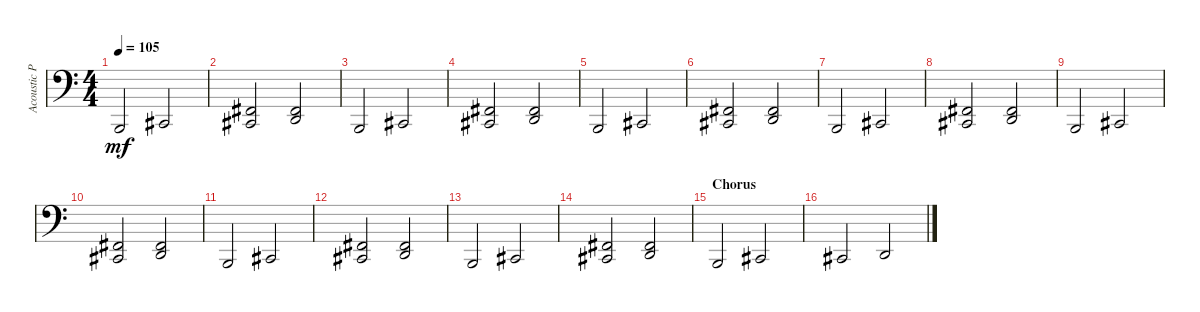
\track ("Acoustic Piano (Staff 2)" "Acoustic P") {instrument acousticgrandpiano}
\staff {score}
\tuning (E4 B3 G3 D3 A2 E2 B1) {hide}
\ts (4 4)
\tempo 105
\clef f4
\ks c
0.7.2{dy mf} 2.7.2 |
(2.6 2.7).2 (2.6 3.7).2 |
0.7.2 2.7.2 |
(2.6 2.7).2 (2.6 3.7).2 |
0.7.2 2.7.2 |
(2.6 2.7).2 (2.6 3.7).2 |
0.7.2 2.7.2 |
(2.6 2.7).2 (2.6 3.7).2 |
0.7.2 2.7.2 |
(2.6 2.7).2 (2.6 3.7).2 |
0.7.2 2.7.2 |
(2.6 2.7).2 (2.6 3.7).2 |
0.7.2 2.7.2 |
(2.6 2.7).2 (2.6 3.7).2 |
\section ("" "Chorus")
0.7.2 2.7.2 |
2.7.2 3.7.2
